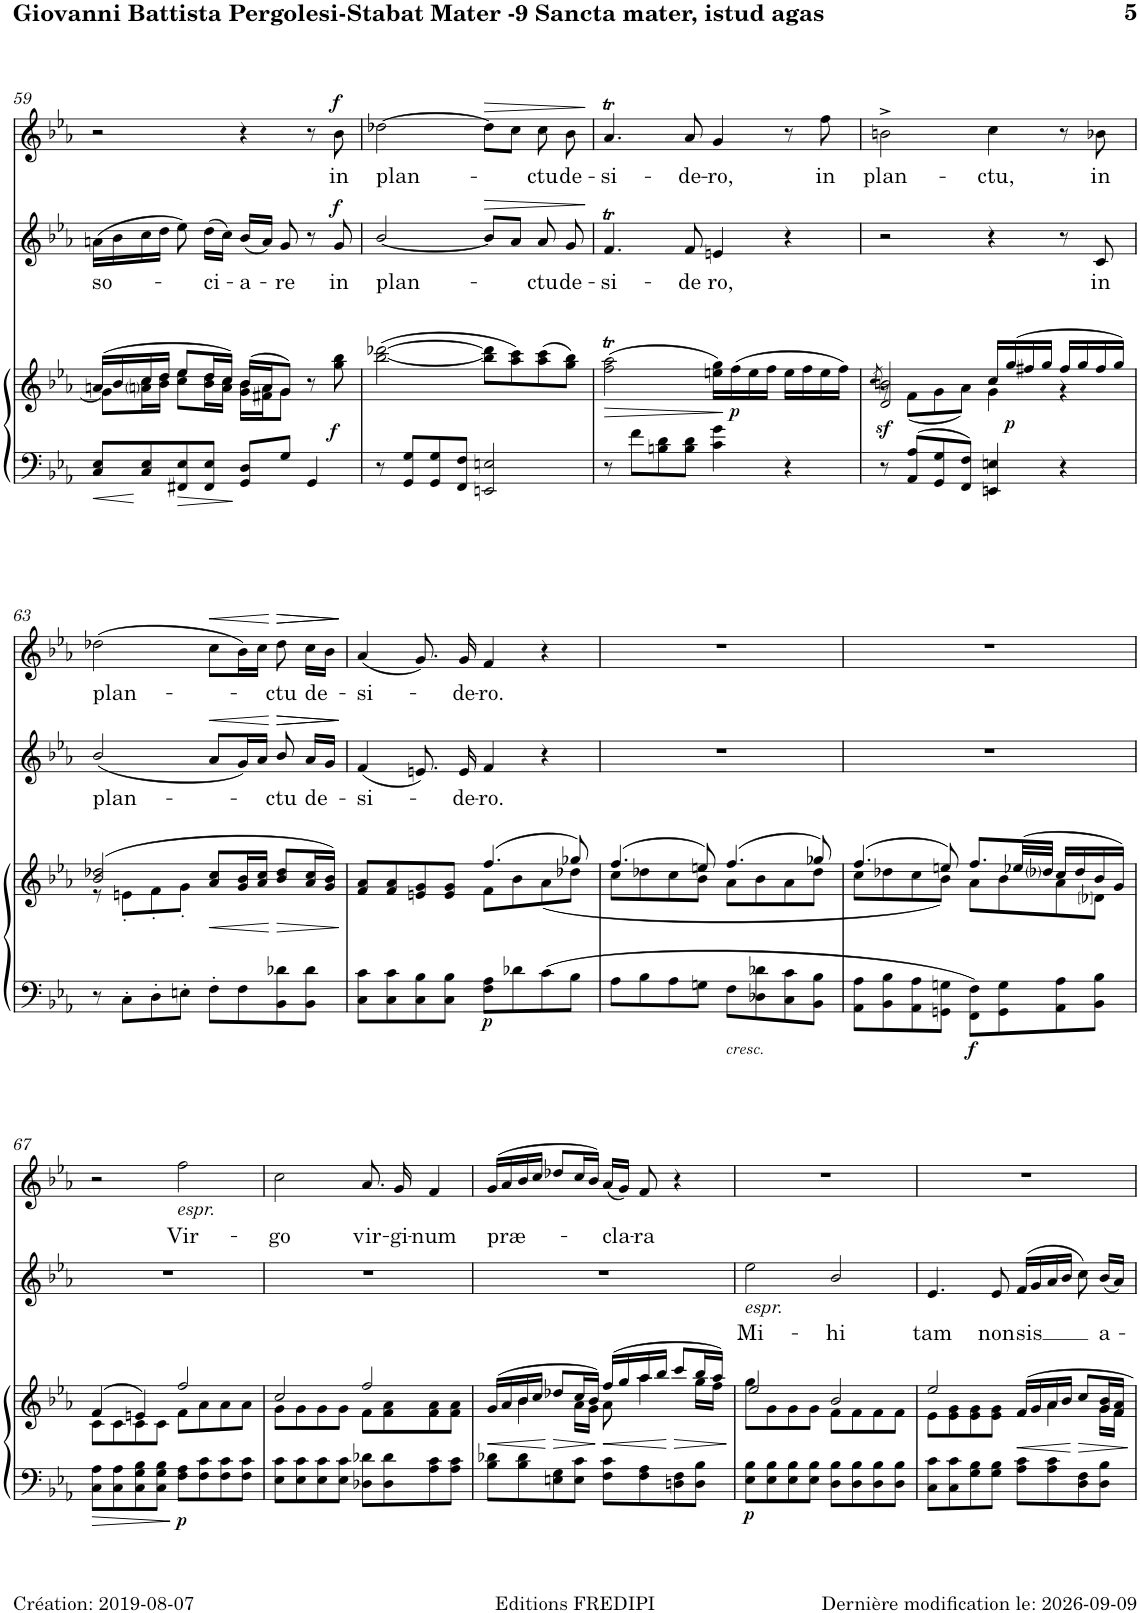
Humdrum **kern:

**kern	**kern	**dynam	**kern	**text	**dynam	**kern	**text	**dynam
*part3	*part3	*part3	*part2	*part2	*part2	*part1	*part1	*part1
*staff4	*staff3	*staff3/4	*staff2	*staff2	*staff2	*staff1	*staff1	*staff1
*I"Violino I/II Viola Violoncello Contrabasso e organo	*	*	*I"Alto	*	*	*I"Soprano	*	*
!!LO:PB:g=z
*clefF4	*clefG2	*	*clefG2	*	*	*clefG2	*	*
*k[b-e-a-]	*k[b-e-a-]	*	*k[b-e-a-]	*	*	*k[b-e-a-]	*	*
*M4/4	*M4/4	*	*M4/4	*	*	*M4/4	*	*
*met(c)	*met(c)	*	*met(c)	*	*	*met(c)	*	*
=59	=59	=59	=59	=59	=59	=59	=59	=59
*	*^	*	*	*	*	*	*	*
!	!	!	!	!	!LO:LY:b	!	!	!	!
8C/ 8E-/L	(>16an/LL	8g\L]	.	(>16an\LL	so-	.	2r	.	.
.	16b-/	.	.	16b-\	.	.	.	.	.
8C/ 8E-/	16cc/	16ani\ 16cc\L	.	16cc\	.	.	.	.	.
.	16dd/JJ	16b-\ 16dd\JJ	.	16dd\JJ	.	.	.	.	.
8FF#X/ 8E-/	8ee-/L	8cc\ 8ee-\L	.	8ee-\)	.	.	.	.	.
!	!	!	!	!	!LO:LY:b	!	!	!	!
8FF#/ 8E-/J	16dd/L	16b-\ 16dd\L	.	(>16dd\LL	-ci-	.	.	.	.
.	16cc/JJ)	16a\ 16cc\JJ	.	16cc\JJ)	.	.	.	.	.
!	!	!	!	!	!LO:LY:b	!	!	!	!
8GG/ 8D/L	(>16b-/LL	16g\ 16b-\LL	.	(<16b-/LL	-a-	.	4r	.	.
.	16a/J	16f#X\ 16a\J	.	16a/JJ)	.	.	.	.	.
!	!	!	!	!	!LO:LY:b	!	!	!	!
8G/J	8g/J)	8g\J	.	8g/	-re	.	.	.	.
4GG/	8r	4ryy	.	8r	.	.	8r	.	.
!	!	!	!LO:DY:b	!	!LO:LY:b	!LO:DY:a	!	!LO:LY:b	!LO:DY:a
.	8gg\ 8bb-\	.	f	8g/	in	f	8b-\	in	f
*	*v	*v	*	*	*	*	*	*	*
=60	=60	=60	=60	=60	=60	=60	=60	=60
!	!	!	!	!LO:LY:b	!	!	!LO:LY:b	!
8r	([<2bb-\ [>2ddd-X\	.	[<2b-/	plan-	.	[>2dd-X\	plan-	.
8GG/ 8G/L	.	.	.	.	.	.	.	.
8GG/ 8G/	.	.	.	.	.	.	.	.
8FF/ 8F/J	.	.	.	.	.	.	.	.
!	!	!	!	!	!LO:HP:b	!	!	!LO:HP:b
2EEn/ 2En/	8bb-\] 8ddd-\]L	.	8b-/L]	.	>	8dd-\L]	.	>
.	8aa-\ 8ccc\)	.	8a-/J	.	.	8cc\J	.	.
!	!	!	!	!LO:LY:b	!	!	!LO:LY:b	!
.	(>8aa-\ 8ccc\	.	8a-/	-ctu	.	8cc\	-ctu	.
!	!	!	!	!LO:LY:b	!	!	!LO:LY:b	!
.	8gg\ 8bb-\J)	.	8g/	de-	.	8b-\	de-	.
.	.	.	.	.	]	.	.	]
=61	=61	=61	=61	=61	=61	=61	=61	=61
!	!	!LO:HP:b	!	!LO:LY:b	!	!	!LO:LY:b	!
8r	(>2ff\T 2aa-\T	>	4.fT/	-si-	.	4.a-T/	-si-	.
8f\L	.	.	.	.	.	.	.	.
8Bn\ 8d\	.	.	.	.	.	.	.	.
!	!	!	!	!LO:LY:b	!	!	!LO:LY:b	!
8B\ 8d\J	.	.	8f/	-de	.	8a-/	-de-	.
!	!	!	!	!LO:LY:b	!	!	!LO:LY:b	!
4c\ 4g\	16een\ 16gg\LL)	.	4en/	ro,	.	4g/	-ro,	.
!	!	!LO:DY:n=1:b	!	!	!	!	!	!
.	(>16ff\	] p	.	.	.	.	.	.
.	16ee\	.	.	.	.	.	.	.
.	16ff\JJ	.	.	.	.	.	.	.
4r	16ee\LL	.	4r	.	.	8r	.	.
.	16ff\	.	.	.	.	.	.	.
!	!	!	!	!	!	!	!LO:LY:b	!
.	16ee\	.	.	.	.	8ff\	in	.
.	16ff\JJ)	.	.	.	.	.	.	.
=62	=62	=62	=62	=62	=62	=62	=62	=62
.	8qcc/	.	.	.	.	.	.	.
*	*^	*	*	*	*	*	*	*
!	!	!	!LO:DY:b	!	!	!	!	!LO:LY:b	!
8r	2d/ 2bn/	8r	sf	2r	.	.	2bn^\	plan-	.
8AA-/ 8A-/L	.	(<8f\L	.	.	.	.	.	.	.
8GG/ 8G/	.	8g\	.	.	.	.	.	.	.
8FF/ 8F/J	.	8a-\J)	.	.	.	.	.	.	.
!	!	!	!	!	!	!	!	!LO:LY:b	!
4EEn/ 4En/	16cc/LL	4g\	.	4r	.	.	4cc\	-ctu,	.
!	!	!	!LO:DY:b	!	!	!	!	!	!
.	(>16gg/	.	p	.	.	.	.	.	.
.	16ff#X/	.	.	.	.	.	.	.	.
.	16gg/JJ	.	.	.	.	.	.	.	.
4r	16ff#/LL	4r	.	8r	.	.	8r	.	.
.	16gg/	.	.	.	.	.	.	.	.
!	!	!	!	!	!LO:LY:b	!	!	!LO:LY:b	!
.	16ff#/	.	.	8c/	in	.	8b-X\	in	.
.	16gg/JJ)	.	.	.	.	.	.	.	.
!!LO:LB:g=z
=63	=63	=63	=63	=63	=63	=63	=63	=63	=63
!	!	!	!	!	!LO:LY:b	!	!	!LO:LY:b	!
8r	(2b-/ 2dd-X/	8r	.	(<2b-/	plan-	.	(>2dd-X\	plan-	.
8C'\L	.	8en'\L	.	.	.	.	.	.	.
8D'\	.	8f'\	.	.	.	.	.	.	.
8En'\J	.	8g'\J	.	.	.	.	.	.	.
!	!	!	!LO:HP:b	!	!	!LO:HP:b	!	!	!LO:HP:b
8F'\L	8a-/ 8cc/L	2ryy	<	8a-/L	.	<	8cc\L	.	<
8F\	16g/ 16b-/L	.	.	16g/L)	.	.	16b-\L)	.	.
.	16a-/ 16cc/JJ	.	.	16a-/JJ	.	.	16cc\JJ	.	.
!	!	!	!LO:HP:n=1:b	!	!LO:LY:b	!LO:HP:n=1:b	!	!LO:LY:b	!LO:HP:n=1:b
8BB-\ 8d-X\	8b-/ 8dd-/L	.	[ >	8b-/	-ctu	[ >	8dd-\	-ctu	[ >
!	!	!	!	!	!LO:LY:b	!LO:HP:b	!	!LO:LY:b	!LO:HP:b
8BB-\ 8d-\J	16a-/ 16cc/L	.	.	16a-/LL	de-	>	16cc\LL	de-	>
.	16g/ 16b-/JJ)	.	.	16g/JJ	.	.	16b-\JJ	.	.
*	*v	*v	*	*	*	*	*	*	*
.	.	]	.	.	] ]	.	.	] ]
=64	=64	=64	=64	=64	=64	=64	=64	=64
*	*^	*	*	*	*	*	*	*
!	!	!	!	!	!LO:LY:b	!	!	!LO:LY:b	!
8C\ 8c\L	2ryy	8f/ 8a-/L	.	(<4f/	-si-	.	(<4a-/	-si-	.
8C\ 8c\	.	8f/ 8a-/	.	.	.	.	.	.	.
8C\ 8B-\	.	8en/ 8g/	.	8.en/)	.	.	8.g/)	.	.
8C\ 8B-\J	.	8e/ 8g/J	.	.	.	.	.	.	.
!	!	!	!	!	!LO:LY:b	!	!	!LO:LY:b	!
.	.	.	.	16e/	-de-	.	16g/	-de-	.
!	!	!	!LO:DY:b=2	!	!LO:LY:b	!	!	!LO:LY:b	!
8F\ 8A-\L	(>4.ff/	8f\L	p	4f/	-ro.	.	4f/	-ro.	.
8d-X\	.	8b-\	.	.	.	.	.	.	.
8c\	.	(<8a-\	.	4r	.	.	4r	.	.
8B-\J	8gg-X/)	8dd-X\J	.	.	.	.	.	.	.
=65	=65	=65	=65	=65	=65	=65	=65	=65	=65
8A-\L	(>4.ff/	8cc\L	.	1r	.	.	1r	.	.
8B-\	.	8dd-X\	.	.	.	.	.	.	.
8A-\	.	8cc\	.	.	.	.	.	.	.
8Gn\J	8een/)	8b-\J	.	.	.	.	.	.	.
!LO:TX:b:i:t=cresc.	!	!	!	!	!	!	!	!	!
8F\L	(>4.ff/	8a-\L	.	.	.	.	.	.	.
8D-X\ 8d-X\	.	8b-\	.	.	.	.	.	.	.
8C\ 8c\	.	8a-\	.	.	.	.	.	.	.
8BB-\ 8B-\J	8gg-X/)	8dd-\J	.	.	.	.	.	.	.
=66	=66	=66	=66	=66	=66	=66	=66	=66	=66
8AA-\ 8A-\L	(>4.ff/	8cc\L	.	1r	.	.	1r	.	.
8BB-\ 8B-\	.	8dd-X\	.	.	.	.	.	.	.
8AA-\ 8A-\	.	8cc\	.	.	.	.	.	.	.
8GGn\ 8Gn\J	8een/)	8b-\J)	.	.	.	.	.	.	.
!	!	!	!LO:DY:b=2	!	!	!	!	!	!
8FF\ 8F\L	8.ff/L	8a-\L	f	.	.	.	.	.	.
8GG\ 8G\	.	8b-\	.	.	.	.	.	.	.
.	(>32ee-X/LL	.	.	.	.	.	.	.	.
.	32dd-i/JJJ	.	.	.	.	.	.	.	.
8AA-\ 8A-\	16cc/LL	8a-\	.	.	.	.	.	.	.
.	16dd-/	.	.	.	.	.	.	.	.
8BB-\ 8B-\J	16b-/	8d-j\J	.	.	.	.	.	.	.
.	16g/JJ)	.	.	.	.	.	.	.	.
!!LO:LB:g=z
=67	=67	=67	=67	=67	=67	=67	=67	=67	=67
8C\ 8A-\L	(>4f/	8c\L	.	1r	.	.	2r	.	.
8C\ 8A-\	.	8c\	.	.	.	.	.	.	.
8C\ 8G\ 8B-\	4en/)	8c\	.	.	.	.	.	.	.
8C\ 8G\ 8B-\J	.	8c\J	.	.	.	.	.	.	.
!	!	!	!	!	!	!	!LO:TX:b:i:t=espr.	!	!
!	!	!	!LO:DY:b=2	!	!	!	!	!LO:LY:b	!
8F\ 8A-\L	2ff/	8f\L	p	.	.	.	2ff\	Vir-	.
8F\ 8c\	.	8a-\	.	.	.	.	.	.	.
8F\ 8c\	.	8a-\	.	.	.	.	.	.	.
8F\ 8c\J	.	8a-\J	.	.	.	.	.	.	.
=68	=68	=68	=68	=68	=68	=68	=68	=68	=68
!	!	!	!	!	!	!	!	!LO:LY:b	!
8E-\ 8c\L	2cc/	8g\L	.	1r	.	.	2cc\	-go	.
8E-\ 8c\	.	8g\	.	.	.	.	.	.	.
8E-\ 8c\	.	8g\	.	.	.	.	.	.	.
8E-\ 8c\J	.	8g\J	.	.	.	.	.	.	.
!	!	!	!	!	!	!	!	!LO:LY:b	!
8D-X\ 8d-X\L	2ff/	8f\L	.	.	.	.	8.a-/	vir-	.
8D-\ 8d-\	.	8f\ 8a-\	.	.	.	.	.	.	.
!	!	!	!	!	!	!	!	!LO:LY:b	!
.	.	.	.	.	.	.	16g/	-gi-	.
!	!	!	!	!	!	!	!	!LO:LY:b	!
8A-\ 8c\	.	8f\ 8a-\	.	.	.	.	4f/	-num	.
8A-\ 8c\J	.	8f\ 8a-\J	.	.	.	.	.	.	.
=69	=69	=69	=69	=69	=69	=69	=69	=69	=69
!	!	!	!LO:HP:b	!	!	!	!	!LO:LY:b	!
8B-\ 8d-X\L	(>16g/LL	8ryy	<	1r	.	.	(>16g/LL	præ-	.
.	16a-/	.	.	.	.	.	16a-/	.	.
8B-\ 8d-\	16b-/	4b-\	.	.	.	.	16b-/	.	.
.	16cc/JJ	.	.	.	.	.	16cc/JJ	.	.
!	!	!	!LO:HP:n=1:b	!	!	!	!	!	!
8En\ 8G\	8dd-X/L	.	[ >	.	.	.	8dd-X/L	.	.
8E\ 8c\J	16cc/L	16a-\LL	.	.	.	.	16cc/L	.	.
.	16b-/JJ)	16g\JJ	.	.	.	.	16b-/JJ)	.	.
!	!	!	!LO:HP:n=1:b	!	!	!	!	!LO:LY:b	!
8F\ 8c\L	(16ff/LL	8a-\	] <	.	.	.	(<16a-/LL	-cla-	.
.	16gg/	.	.	.	.	.	16g/JJ)	.	.
!	!	!	!	!	!	!	!	!LO:LY:b	!
8F\ 8A-\	16aa-/	4aa-\	.	.	.	.	8f/	-ra	.
.	16bb-/JJ	.	.	.	.	.	.	.	.
!	!	!	!LO:HP:n=1:b	!	!	!	!	!	!
8Dn\ 8F\	8ccc/L	.	[ >	.	.	.	4r	.	.
8D\ 8B-\J	16bb-/L	16gg\LL	.	.	.	.	.	.	.
.	16aa-/JJ)	16ff\JJ	.	.	.	.	.	.	.
*	*v	*v	*	*	*	*	*	*	*
.	.	]	.	.	.	.	.	.
=70	=70	=70	=70	=70	=70	=70	=70	=70
*	*^	*	*	*	*	*	*	*
!	!	!	!	!LO:TX:b:i:t=espr.	!	!	!	!	!
!	!	!	!LO:DY:b=2	!	!LO:LY:b	!	!	!	!
8E-\ 8B-\L	2ee-/	8gg\L	p	2ee-\	Mi-	.	1r	.	.
8E-\ 8B-\	.	8g\	.	.	.	.	.	.	.
8E-\ 8B-\	.	8g\	.	.	.	.	.	.	.
8E-\ 8B-\J	.	8g\J	.	.	.	.	.	.	.
!	!	!	!	!	!LO:LY:b	!	!	!	!
8D\ 8B-\L	2b-/	8f\L	.	2b-/	-hi	.	.	.	.
8D\ 8B-\	.	8f\	.	.	.	.	.	.	.
8D\ 8B-\	.	8f\	.	.	.	.	.	.	.
8D\ 8B-\J	.	8f\J	.	.	.	.	.	.	.
=71	=71	=71	=71	=71	=71	=71	=71	=71	=71
!	!	!	!	!	!LO:LY:b	!	!	!	!
8C\ 8c\L	2ee-/	8e-\L	.	4.e-/	tam	.	1r	.	.
8C\ 8c\	.	8e-\ 8g\	.	.	.	.	.	.	.
8G\ 8B-\	.	8e-\ 8g\	.	.	.	.	.	.	.
!	!	!	!	!	!LO:LY:b	!	!	!	!
8G\ 8B-\J	.	8e-\ 8g\J	.	8e-/	non	.	.	.	.
!	!	!	!LO:HP:b	!	!LO:LY:b	!	!	!	!
8A-\ 8c\L	16f/LL	8ryy	<	(>16f/LL	sis	.	.	.	.
.	16g/	.	.	16g/	.	.	.	.	.
8A-\ 8c\	16a-/	4a-\	.	16a-/	.	.	.	.	.
.	16b-/JJ	.	.	16b-/JJ	.	.	.	.	.
!	!	!	!LO:HP:n=1:b	!	!	!	!	!	!
8D\ 8F\	8cc/L	.	[ >	8cc\)	.	.	.	.	.
!	!	!	!	!	!LO:LY:b	!	!	!	!
8D\ 8B-\J	16g/ 16b-/L	16g\LL	.	(<16b-/LL	a-	.	.	.	.
.	16f/ 16a-/JJ	16f\JJ	.	16a-/JJ)	.	.	.	.	.
*	*v	*v	*	*	*	*	*	*	*
.	.	]	.	.	.	.	.	.
=	=	=	=	=	=	=	=	=
*-	*-	*-	*-	*-	*-	*-	*-	*-
